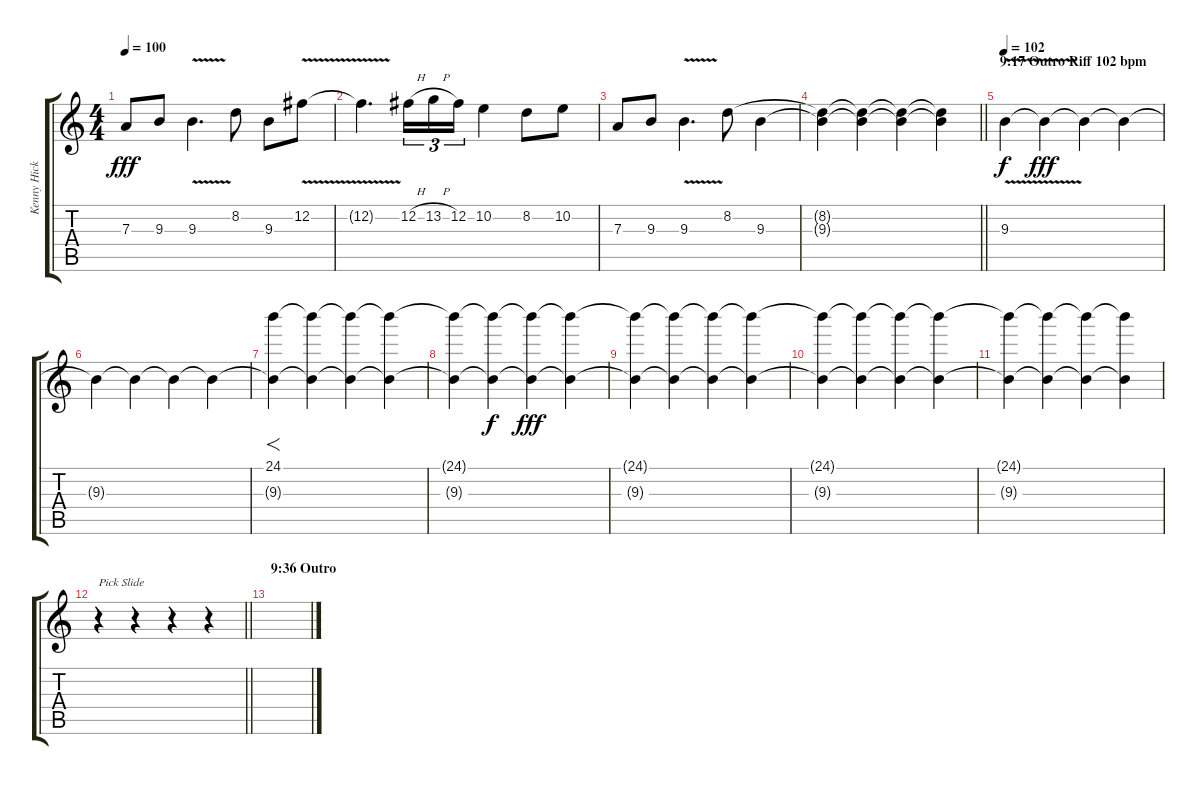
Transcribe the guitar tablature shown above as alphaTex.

\track ("Kenny Hickey (SOLO 8:58)" "Kenny Hick") {instrument distortionguitar}
\staff {score tabs}
\tuning (B3 Gb3 D3 A2 E2 B1) {hide}
\ts (4 4)
\tempo 100
\clef g2
\ks c
7.3.8{dy fff} 9.3.8 9.3{v}.4{d} 8.2.8 9.3.8 12.2{v}.8 |
12.2{t}.4{d} 12.2{h}.16{tu (3 2)} 13.2{h}.16{tu (3 2)} 12.2.16{tu (3 2)} 10.2.4 8.2.8 10.2.8 |
7.3.8 9.3.8 9.3{v}.4{d} 8.2.8 9.3.4 |
\barLineRight lightlight
(8.2{t} 9.3{t}).4 (8.2{t} 9.3{t}).4 (8.2{t} 9.3{t}).4 (8.2{t} 9.3{t}).4 |
\section ("" "9:17 Outro Riff 102 bpm")
\tempo 102
9.3{v}.4{dy f} 9.3{t}.4{dy fff} 9.3{t}.4 9.3{t}.4 |
9.3{t}.4 9.3{t}.4 9.3{t}.4 9.3{t}.4 |
(24.1 9.3{t}).4{f} (24.1{t} 9.3{t}).4 (24.1{t} 9.3{t}).4 (24.1{t} 9.3{t}).4 |
(24.1{t} 9.3{t}).4 (24.1{t} 9.3{t}).4{dy f} (24.1{t} 9.3{t}).4{dy fff} (24.1{t} 9.3{t}).4 |
(24.1{t} 9.3{t}).4 (24.1{t} 9.3{t}).4 (24.1{t} 9.3{t}).4 (24.1{t} 9.3{t}).4 |
(24.1{t} 9.3{t}).4 (24.1{t} 9.3{t}).4 (24.1{t} 9.3{t}).4 (24.1{t} 9.3{t}).4 |
(24.1{t} 9.3{t}).4 (24.1{t} 9.3{t}).4 (24.1{t} 9.3{t}).4 (24.1{t} 9.3{t}).4 |
\barLineRight lightlight
r.4{txt "Pick Slide"} r.4 r.4 r.4 |
\section ("" "9:36 Outro")
